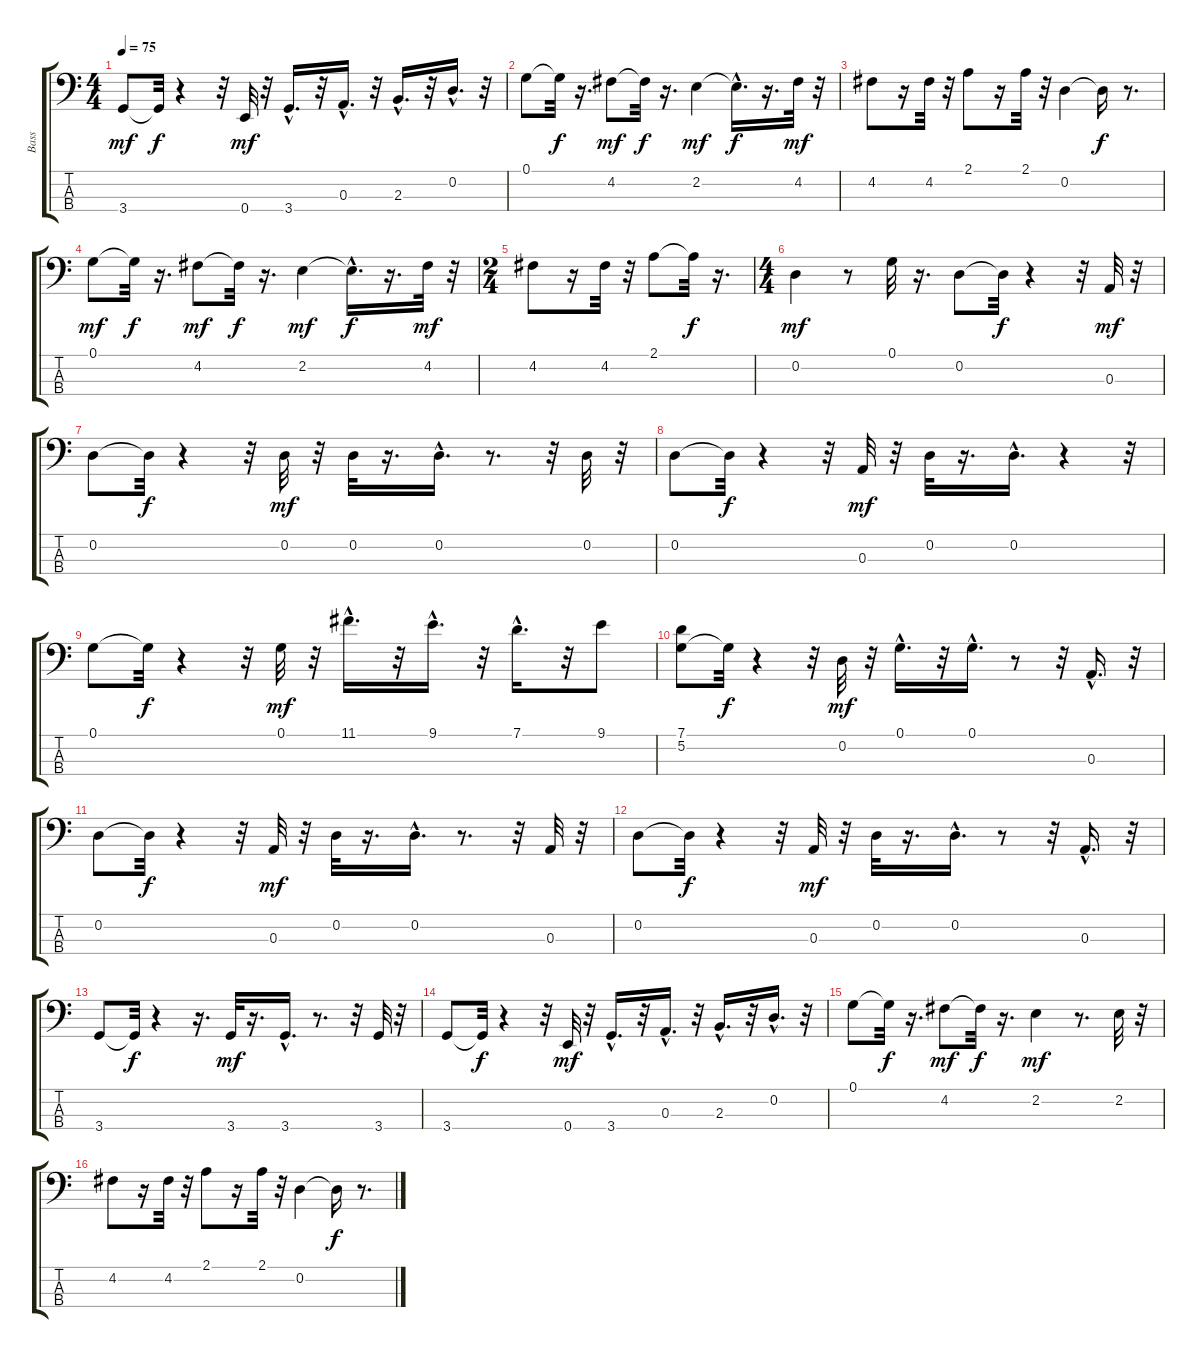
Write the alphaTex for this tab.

\track ("Bass" "Bass") {instrument electricbassfinger}
\staff {score tabs}
\tuning (G2 D2 A1 E1) {hide}
\ts (4 4)
\tempo 75
\clef f4
\ks c
3.4.8{dy mf} 3.4{t}.32{dy f} r.4 r.32 0.4.32{dy mf} r.32 3.4{hac}.16{d} r.32 0.3{hac}.16{d} r.32 2.3{hac}.16{d} r.32 0.2{hac}.16{d} r.32 |
0.1.8 0.1{t}.32{dy f} r.16{d} 4.2.8{dy mf} 4.2{t}.32{dy f} r.16{d} 2.2.4{dy mf} 2.2{hac t}.16{d dy f} r.16{d} 4.2.32{dy mf} r.32 |
4.2.8 r.16 4.2.32 r.32 2.1.8 r.16 2.1.32 r.32 0.2.4 0.2{t}.16{dy f} r.8{d} |
0.1.8{dy mf} 0.1{t}.32{dy f} r.16{d} 4.2.8{dy mf} 4.2{t}.32{dy f} r.16{d} 2.2.4{dy mf} 2.2{hac t}.16{d dy f} r.16{d} 4.2.32{dy mf} r.32 |
\ts (2 4)
4.2.8 r.16 4.2.32 r.32 2.1.8 2.1{t}.32{dy f} r.16{d} |
\ts (4 4)
0.2.4{dy mf} r.8 0.1.32 r.16{d} 0.2.8 0.2{t}.32{dy f} r.4 r.32 0.3.32{dy mf} r.32 |
0.2.8 0.2{t}.32{dy f} r.4 r.32 0.2.32{dy mf} r.32 0.2.32 r.16{d} 0.2{hac}.16{d} r.8{d} r.32 0.2.32 r.32 |
0.2.8 0.2{t}.32{dy f} r.4 r.32 0.3.32{dy mf} r.32 0.2.32 r.16{d} 0.2{hac}.16{d} r.4 r.32 |
0.1.8 0.1{t}.32{dy f} r.4 r.32 0.1.32{dy mf} r.32 11.1{hac}.16{d} r.32 9.1{hac}.16{d} r.32 7.1{hac}.16{d} r.32 9.1.8 |
(7.1 5.2).8 5.2{t}.32{dy f} r.4 r.32 0.2.32{dy mf} r.32 0.1{hac}.16{d} r.32 0.1{hac}.16{d} r.8 r.32 0.3{hac}.16{d} r.32 |
0.2.8 0.2{t}.32{dy f} r.4 r.32 0.3.32{dy mf} r.32 0.2.32 r.16{d} 0.2{hac}.16{d} r.8{d} r.32 0.3.32 r.32 |
0.2.8 0.2{t}.32{dy f} r.4 r.32 0.3.32{dy mf} r.32 0.2.32 r.16{d} 0.2{hac}.16{d} r.8 r.32 0.3{hac}.16{d} r.32 |
3.4.8 3.4{t}.32{dy f} r.4 r.16{d} 3.4.32{dy mf} r.16{d} 3.4{hac}.16{d} r.8{d} r.32 3.4.32 r.32 |
3.4.8 3.4{t}.32{dy f} r.4 r.32 0.4.32{dy mf} r.32 3.4{hac}.16{d} r.32 0.3{hac}.16{d} r.32 2.3{hac}.16{d} r.32 0.2{hac}.16{d} r.32 |
0.1.8 0.1{t}.32{dy f} r.16{d} 4.2.8{dy mf} 4.2{t}.32{dy f} r.16{d} 2.2.4{dy mf} r.8{d} 2.2.32 r.32 |
4.2.8 r.16 4.2.32 r.32 2.1.8 r.16 2.1.32 r.32 0.2.4 0.2{t}.16{dy f} r.8{d}
